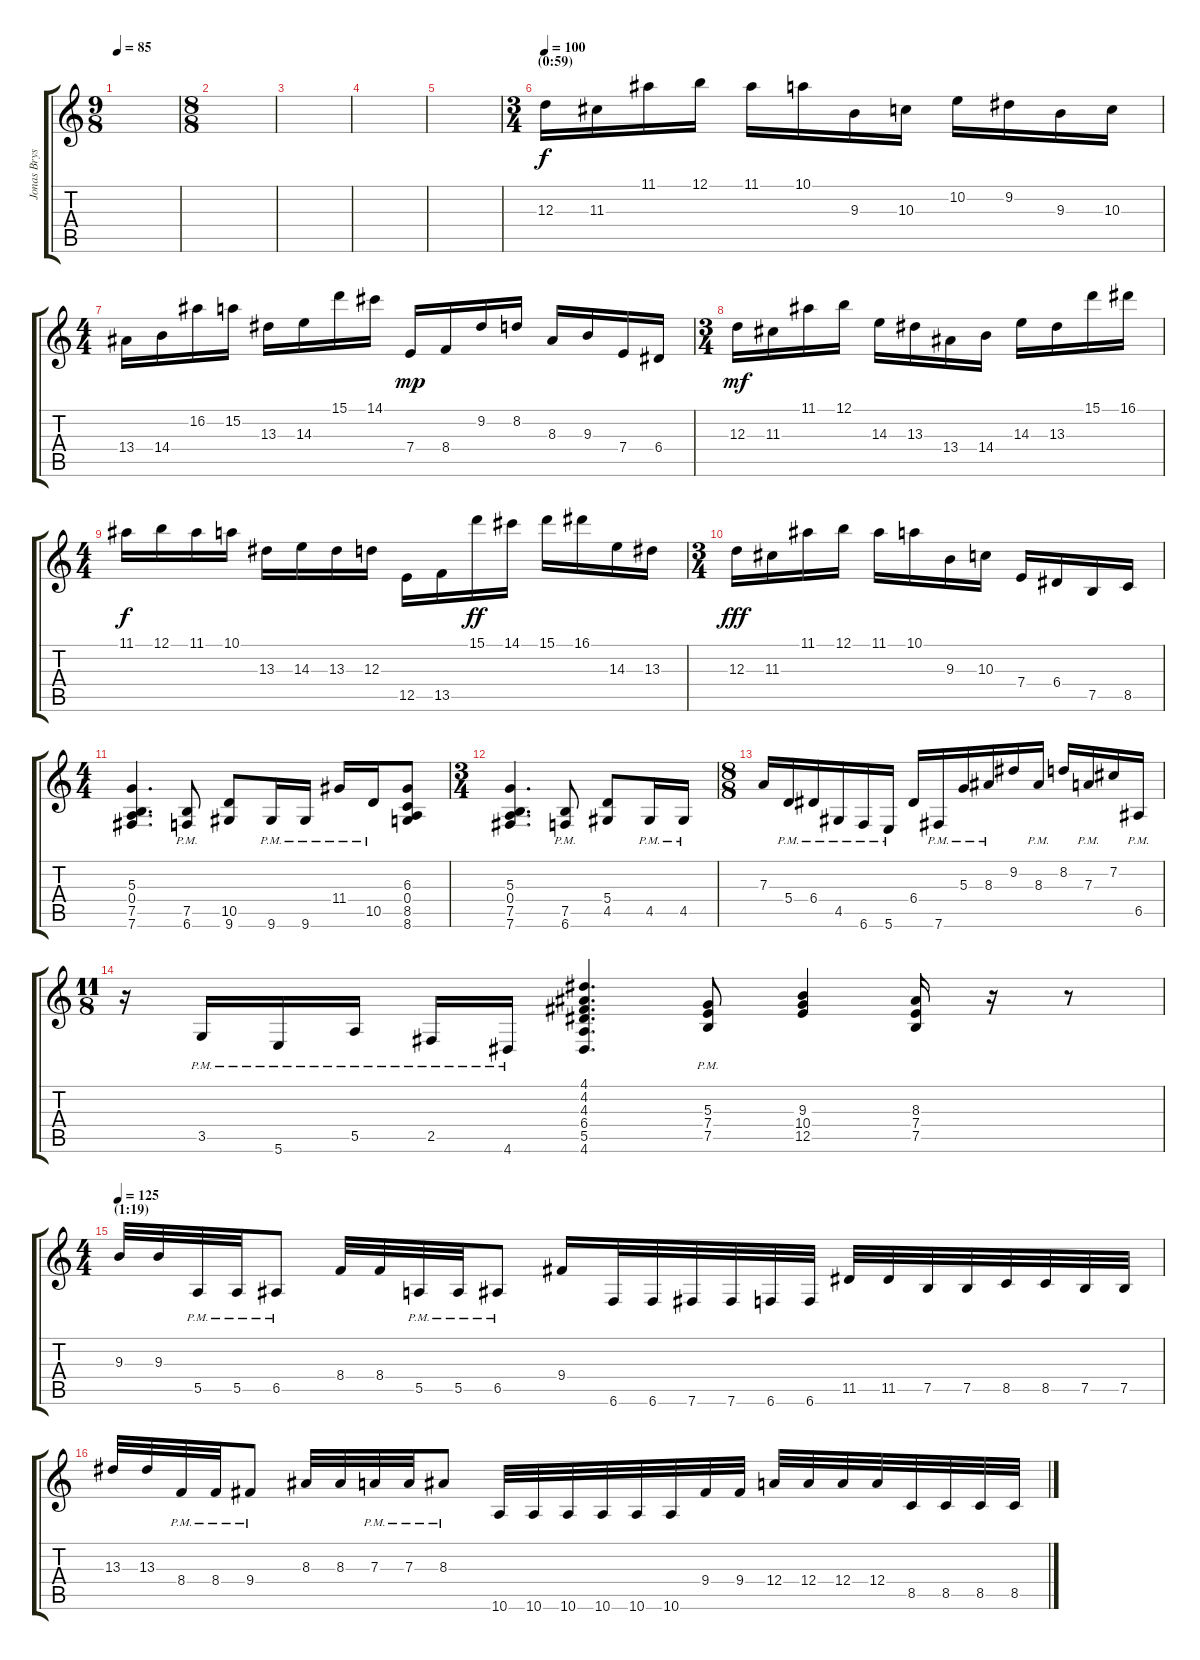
\track ("Jonas Bryssling" "Jonas Brys") {instrument distortionguitar}
\staff {score tabs}
\tuning (B3 Gb3 D3 A2 E2 B1) {hide}
\ts (9 8)
\tempo 85
\clef g2
\ks c
|
\ts (8 8)
|
|
|
|
\ts (3 4)
\section ("" "(0:59)")
\tempo 85
\tempo 100
12.3.16{volume 9} 11.3.16 11.1.16 12.1.16 11.1.16 10.1.16 9.3.16 10.3.16 10.2.16 9.2.16 9.3.16 10.3.16 |
\ts (4 4)
13.4.16 14.4.16 16.2.16 15.2.16 13.3.16 14.3.16 15.1.16 14.1.16 7.4.16{dy mp} 8.4.16 9.2.16 8.2.16 8.3.16 9.3.16 7.4.16 6.4.16 |
\ts (3 4)
12.3.16{dy mf} 11.3.16 11.1.16 12.1.16 14.3.16 13.3.16 13.4.16 14.4.16 14.3.16 13.3.16 15.1.16 16.1.16 |
\ts (4 4)
11.1.16{dy f} 12.1.16 11.1.16 10.1.16 13.3.16 14.3.16 13.3.16 12.3.16 12.5.16 13.5.16 15.1.16{dy ff} 14.1.16 15.1.16 16.1.16 14.3.16 13.3.16 |
\ts (3 4)
12.3.16{dy fff} 11.3.16 11.1.16 12.1.16 11.1.16 10.1.16 9.3.16 10.3.16 7.4.16 6.4.16 7.5.16 8.5.16 |
\ts (4 4)
(5.3 0.4 7.5 7.6).4{d volume 14} (7.5{pm} 6.6{pm}).8 (10.5 9.6).8 9.6{pm}.16 9.6{pm}.16 11.4{pm}.16 10.5{pm}.16 (6.3 0.4 8.5 8.6).8 |
\ts (3 4)
(5.3 0.4 7.5 7.6).4{d} (7.5{pm} 6.6{pm}).8 (5.4 4.5).8 4.5{pm}.16 4.5{pm}.16 |
\ts (8 8)
7.3.16 5.4{pm}.16 6.4{pm}.16 4.5{pm}.16 6.6{pm}.16 5.6{pm}.16 6.4.16 7.6{pm}.16 5.3{pm}.16 8.3{pm}.16 9.2.16 8.3{pm}.16 8.2.16 7.3{pm}.16 7.2.16 6.5{pm}.16 |
\ts (11 8)
r.16 3.5{pm}.16 5.6{pm}.16 5.5{pm}.16 2.5{pm}.16 4.6{pm}.16 (4.1 4.2 4.3 6.4 5.5 4.6).4{d} (5.3{pm} 7.4{pm} 7.5{pm}).8 (9.3 10.4 12.5).4 (8.3 7.4 7.5).16 r.16 r.8 |
\ts (4 4)
\section ("" "(1:19)")
\tempo 125
9.3.32 9.3.32 5.5{pm}.32 5.5{pm}.32 6.5{pm}.8 8.4.32 8.4.32 5.5{pm}.32 5.5{pm}.32 6.5{pm}.8 9.4.16 6.6.32 6.6.32 7.6.32 7.6.32 6.6.32 6.6.32 11.5.32 11.5.32 7.5.32 7.5.32 8.5.32 8.5.32 7.5.32 7.5.32 |
13.3.32 13.3.32 8.4{pm}.32 8.4{pm}.32 9.4{pm}.8 8.3.32 8.3.32 7.3{pm}.32 7.3{pm}.32 8.3{pm}.8 10.6.32 10.6.32 10.6.32 10.6.32 10.6.32 10.6.32 9.4.32 9.4.32 12.4.32 12.4.32 12.4.32 12.4.32 8.5.32 8.5.32 8.5.32 8.5.32
